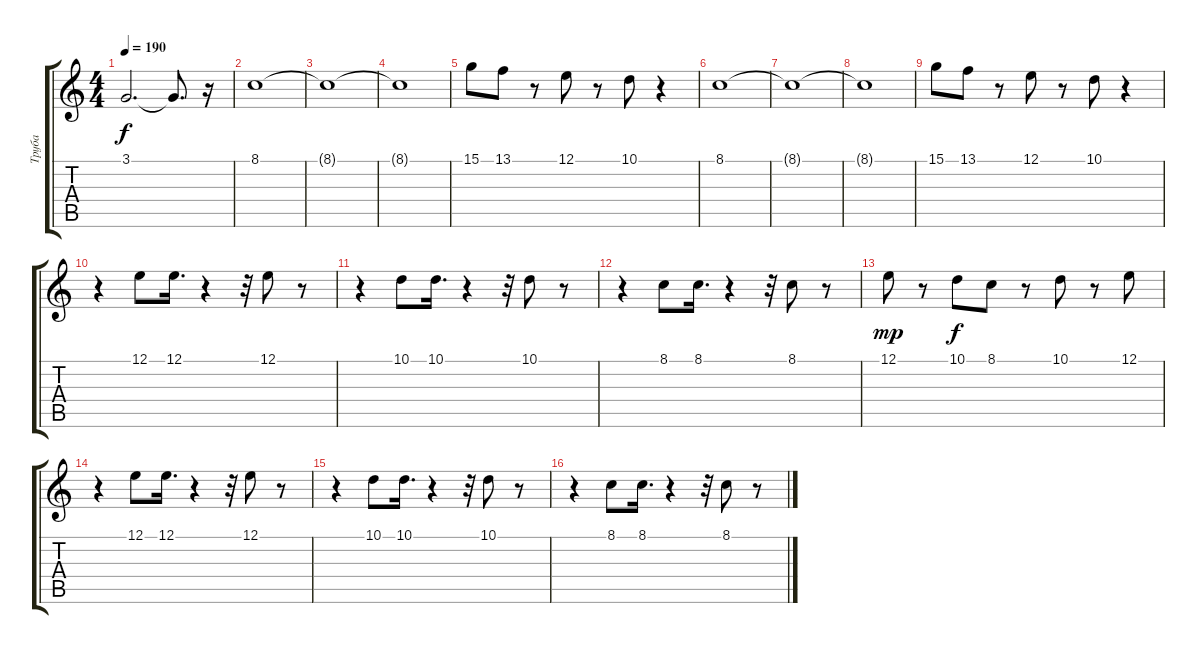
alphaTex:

\track ("Труба" "Труба") {instrument trumpet}
\staff {score tabs}
\tuning (E4 B3 G3 D3 A2 E2) {hide}
\ts (4 4)
\tempo 190
\clef g2
\ks c
3.1.2{d dy f volume 16} 3.1{t}.8{d} r.16 |
8.1.1 |
8.1{t}.1 |
8.1{t}.1 |
15.1.8 13.1.8 r.8 12.1.8 r.8 10.1.8 r.4 |
8.1.1 |
8.1{t}.1 |
8.1{t}.1 |
15.1.8 13.1.8 r.8 12.1.8 r.8 10.1.8 r.4 |
r.4 12.1.8 12.1.16{d} r.4 r.32 12.1.8 r.8 |
r.4 10.1.8 10.1.16{d} r.4 r.32 10.1.8 r.8 |
r.4 8.1.8 8.1.16{d} r.4 r.32 8.1.8 r.8 |
12.1.8{dy mp} r.8 10.1.8{dy f} 8.1.8 r.8 10.1.8 r.8 12.1.8 |
r.4 12.1.8 12.1.16{d} r.4 r.32 12.1.8 r.8 |
r.4 10.1.8 10.1.16{d} r.4 r.32 10.1.8 r.8 |
r.4 8.1.8 8.1.16{d} r.4 r.32 8.1.8 r.8
